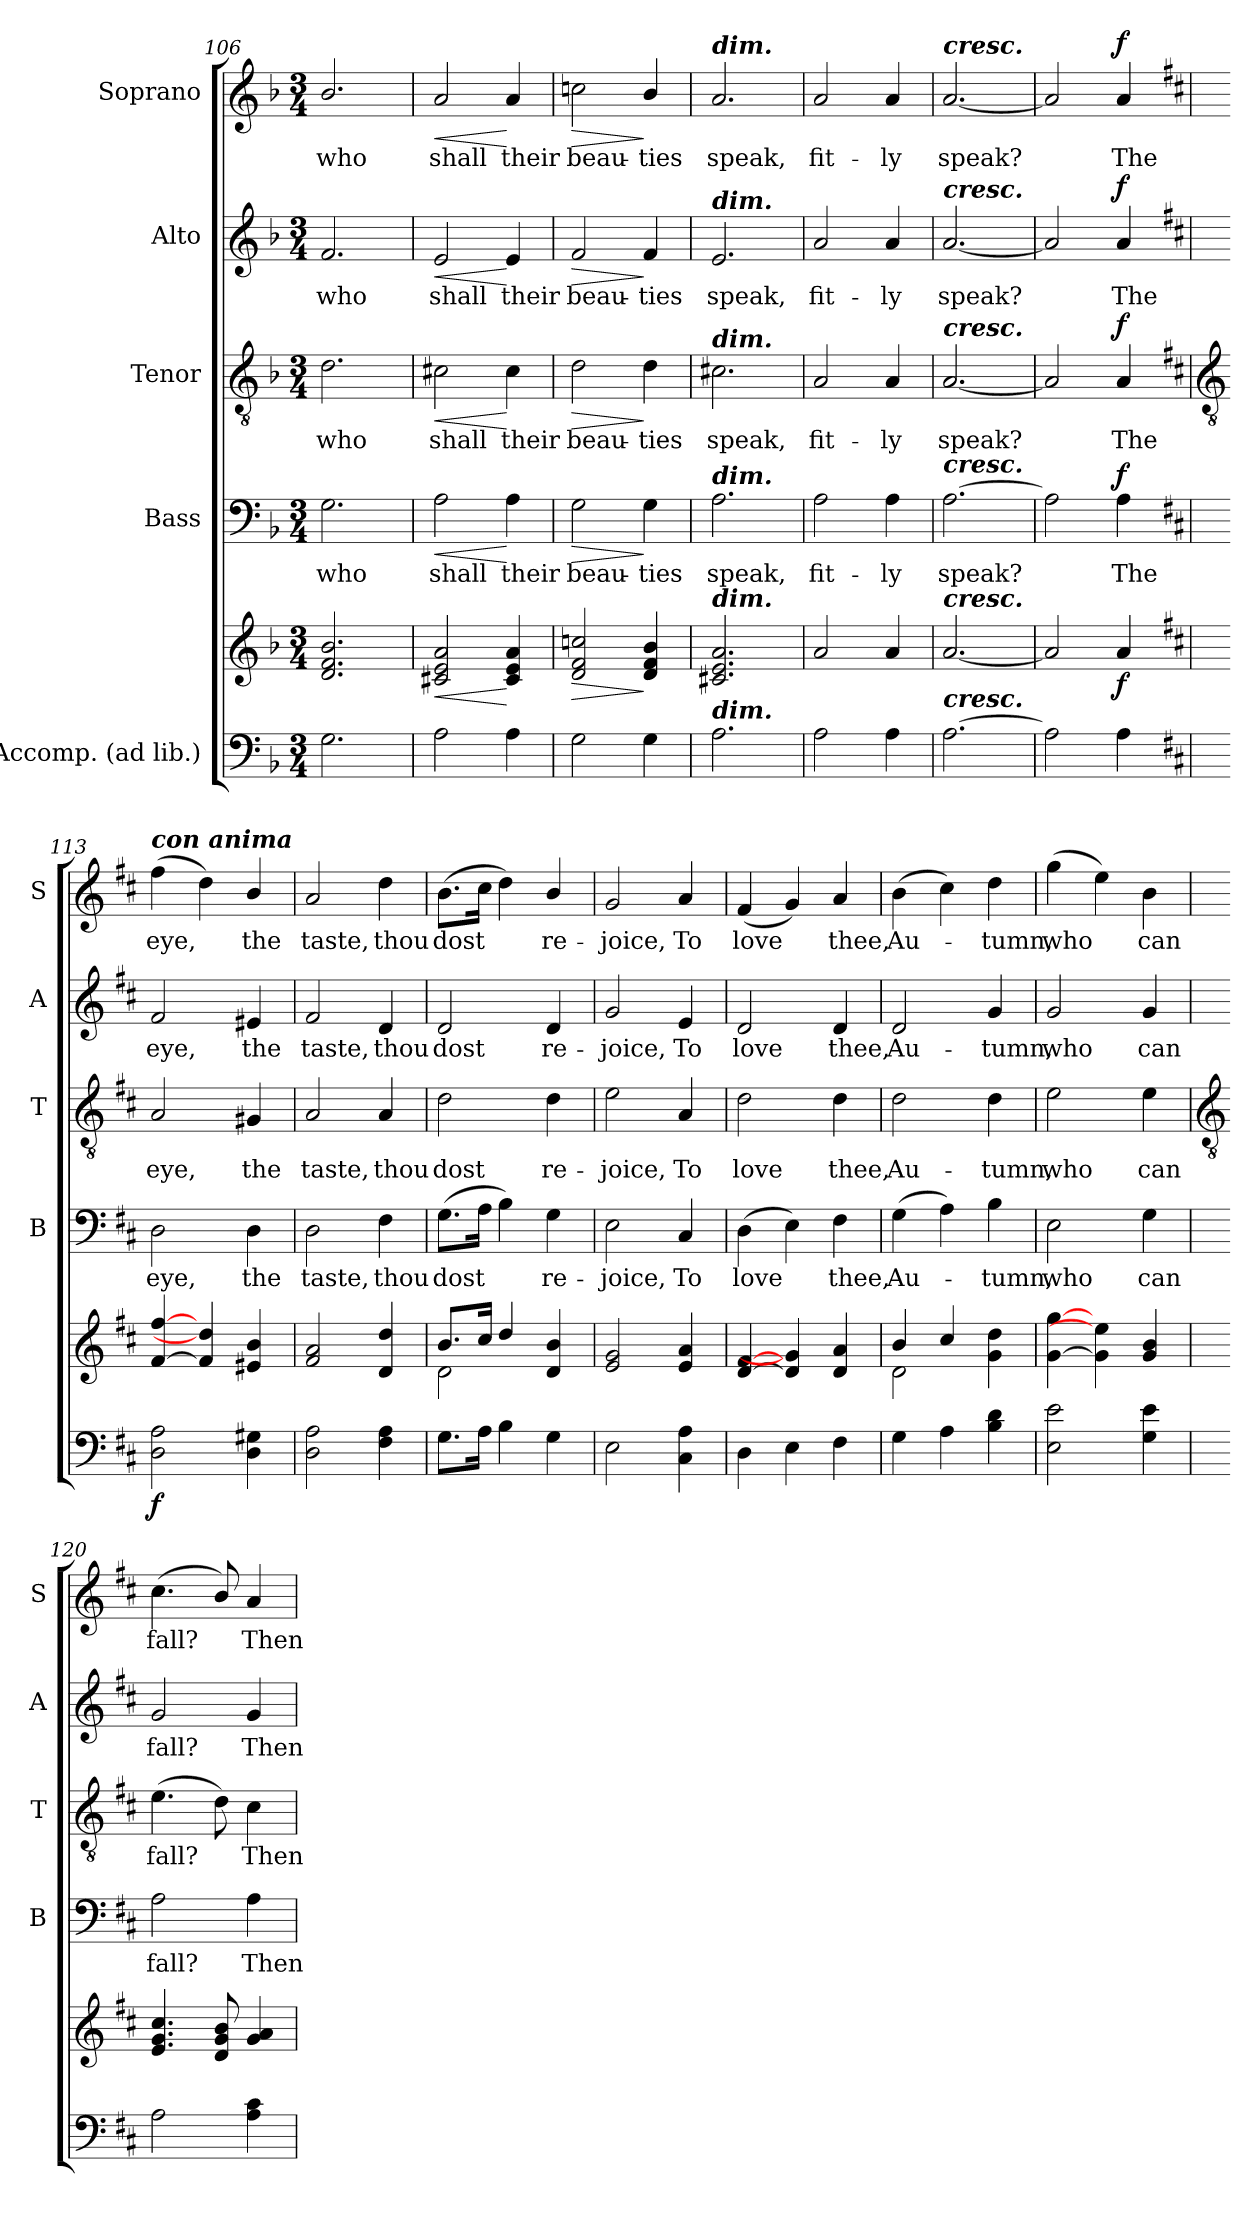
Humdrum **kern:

**kern	**kern	**dynam	**kern	**text	**dynam	**kern	**text	**dynam	**kern	**text	**dynam	**kern	**text	**dynam
*part5	*part5	*part5	*part4	*part4	*part4	*part3	*part3	*part3	*part2	*part2	*part2	*part1	*part1	*part1
*staff6	*staff5	*staff5/6	*staff4	*staff4	*staff4	*staff3	*staff3	*staff3	*staff2	*staff2	*staff2	*staff1	*staff1	*staff1
*I"Accomp. (ad lib.)	*	*	*I"Bass	*	*	*I"Tenor	*	*	*I"Alto	*	*	*I"Soprano	*	*
*	*	*	*I'B	*	*	*I'T	*	*	*I'A	*	*	*I'S	*	*
*clefF4	*clefG2	*	*clefF4	*	*	*clefGv2	*	*	*clefG2	*	*	*clefG2	*	*
*k[b-]	*k[b-]	*	*k[b-]	*	*	*k[b-]	*	*	*k[b-]	*	*	*k[b-]	*	*
*F:	*F:	*	*F:	*	*	*F:	*	*	*F:	*	*	*F:	*	*
*M3/4	*M3/4	*	*M3/4	*	*	*M3/4	*	*	*M3/4	*	*	*M3/4	*	*
=106	=106	=106	=106	=106	=106	=106	=106	=106	=106	=106	=106	=106	=106	=106
!	!	!	!	!LO:LY:b	!	!	!LO:LY:b	!	!	!LO:LY:b	!	!	!LO:LY:b	!
2.G	2.d/ 2.f/ 2.b-/	.	2.G	who	.	2.d	who	.	2.f	who	.	2.b-/	who	.
=107	=107	=107	=107	=107	=107	=107	=107	=107	=107	=107	=107	=107	=107	=107
!	!	!LO:HP:b	!	!LO:LY:b	!LO:HP:b	!	!LO:LY:b	!LO:HP:b	!	!LO:LY:b	!LO:HP:b	!	!LO:LY:b	!LO:HP:b
2A	2c#X 2e 2a	<	2A	shall	<	2c#X	shall	<	2e	shall	<	2a	shall	<
!	!	!	!	!LO:LY:b	!	!	!LO:LY:b	!	!	!LO:LY:b	!	!	!LO:LY:b	!
4A	4c# 4e 4a	[	4A	their	[	4c#	their	[	4e	their	[	4a	their	[
=108	=108	=108	=108	=108	=108	=108	=108	=108	=108	=108	=108	=108	=108	=108
!	!	!LO:HP:b	!	!LO:LY:b	!LO:HP:b	!	!LO:LY:b	!LO:HP:b	!	!LO:LY:b	!LO:HP:b	!	!LO:LY:b	!LO:HP:b
2G	2d 2f 2ccn	>	2G	beau-	>	2d	beau-	>	2f	beau-	>	2ccn	beau-	>
!	!	!	!	!LO:LY:b	!	!	!LO:LY:b	!	!	!LO:LY:b	!	!	!LO:LY:b	!
4G	4d/ 4f/ 4b-/	]	4G	-ties	]	4d	-ties	]	4f	-ties	]	4b-/	-ties	]
=109	=109	=109	=109	=109	=109	=109	=109	=109	=109	=109	=109	=109	=109	=109
!	!	!	!	!	!	!	!	!	!	!	!	!LO:TX:a:Bi:t=dim.	!	!
!	!	!	!	!	!	!	!	!	!LO:TX:a:Bi:t=dim.	!	!	!	!	!
!	!	!	!	!	!	!LO:TX:a:Bi:t=dim.	!	!	!	!	!	!	!	!
!	!	!	!LO:TX:a:Bi:t=dim.	!	!	!	!	!	!	!	!	!	!	!
!	!LO:TX:a:Bi:t=dim.	!	!	!	!	!	!	!	!	!	!	!	!	!
!LO:TX:a:Bi:t=dim.	!	!	!	!	!	!	!	!	!	!	!	!	!	!
!	!	!	!	!LO:LY:b	!	!	!LO:LY:b	!	!	!LO:LY:b	!	!	!LO:LY:b	!
2.A	2.c#X 2.e 2.a	.	2.A	speak,	.	2.c#X	speak,	.	2.e	speak,	.	2.a	speak,	.
=110	=110	=110	=110	=110	=110	=110	=110	=110	=110	=110	=110	=110	=110	=110
!	!	!	!	!LO:LY:b	!	!	!LO:LY:b	!	!	!LO:LY:b	!	!	!LO:LY:b	!
2A	2a	.	2A	fit-	.	2A	fit-	.	2a	fit-	.	2a	fit-	.
!	!	!	!	!LO:LY:b	!	!	!LO:LY:b	!	!	!LO:LY:b	!	!	!LO:LY:b	!
4A	4a	.	4A	-ly	.	4A	-ly	.	4a	-ly	.	4a	-ly	.
=111	=111	=111	=111	=111	=111	=111	=111	=111	=111	=111	=111	=111	=111	=111
!	!	!	!	!	!	!	!	!	!	!	!	!LO:TX:a:Bi:t=cresc.	!	!
!	!	!	!	!	!	!	!	!	!LO:TX:a:Bi:t=cresc.	!	!	!	!	!
!	!	!	!	!	!	!LO:TX:a:Bi:t=cresc.	!	!	!	!	!	!	!	!
!	!	!	!LO:TX:a:Bi:t=cresc.	!	!	!	!	!	!	!	!	!	!	!
!	!LO:TX:a:Bi:t=cresc.	!	!	!	!	!	!	!	!	!	!	!	!	!
!LO:TX:a:Bi:t=cresc.	!	!	!	!	!	!	!	!	!	!	!	!	!	!
!	!	!	!	!LO:LY:b	!	!	!LO:LY:b	!	!	!LO:LY:b	!	!	!LO:LY:b	!
[2.A	[2.a	.	[2.A	speak?	.	[2.A	speak?	.	[2.a	speak?	.	[2.a	speak?	.
=112	=112	=112	=112	=112	=112	=112	=112	=112	=112	=112	=112	=112	=112	=112
2A]	2a]	.	2A]	.	.	2A]	.	.	2a]	.	.	2a]	.	.
!	!	!LO:DY:b	!	!LO:LY:b	!LO:DY:b	!	!LO:LY:b	!LO:DY:b	!	!LO:LY:b	!LO:DY:b	!	!LO:LY:b	!LO:DY:b
4A	4a	f	4A	The	f	4A	The	f	4a	The	f	4a	The	f
*k[f#c#]	*k[f#c#]	*	*k[f#c#]	*	*	*k[f#c#]	*	*	*k[f#c#]	*	*	*k[f#c#]	*	*
*D:	*D:	*	*D:	*	*	*D:	*	*	*D:	*	*	*D:	*	*
!!LO:LB:g=z
=113	=113	=113	=113	=113	=113	=113	=113	=113	=113	=113	=113	=113	=113	=113
*	*	*	*	*	*	*clefGv2	*	*	*	*	*	*	*	*
*	*	*	*	*	*	*	*	*	*	*	*	*MM126	*	*
*	*^	*	*	*	*	*	*	*	*	*	*	*	*	*
!	!	!	!	!	!	!	!	!	!	!	!	!	!LO:TX:a:Bi:t=con anima	!	!
!	!	!LO:N:vis=1	!LO:DY:b=2	!	!LO:LY:b	!	!	!LO:LY:b	!	!	!LO:LY:b	!	!	!LO:LY:b	!
2D 2A	[4f# [4ff#	2.ryy	f	2D	eye,	.	2A	eye,	.	2f#	eye,	.	(>4ff#	eye,	.
.	4f#] 4dd]	.	.	.	.	.	.	.	.	.	.	.	4dd)	.	.
!	!	!	!	!	!LO:LY:b	!	!	!LO:LY:b	!	!	!LO:LY:b	!	!	!LO:LY:b	!
4D 4G#X	4e#X/ 4b/	.	.	4D	the	.	4G#X	the	.	4e#X	the	.	4b/	the	.
=114	=114	=114	=114	=114	=114	=114	=114	=114	=114	=114	=114	=114	=114	=114	=114
!	!	!LO:N:vis=1	!	!	!LO:LY:b	!	!	!LO:LY:b	!	!	!LO:LY:b	!	!	!LO:LY:b	!
2D 2A	2f# 2a	2.ryy	.	2D	taste,	.	2A	taste,	.	2f#	taste,	.	2a	taste,	.
!	!	!	!	!	!LO:LY:b	!	!	!LO:LY:b	!	!	!LO:LY:b	!	!	!LO:LY:b	!
4F# 4A	4d 4dd	.	.	4F#	thou	.	4A	thou	.	4d	thou	.	4dd	thou	.
=115	=115	=115	=115	=115	=115	=115	=115	=115	=115	=115	=115	=115	=115	=115	=115
!	!	!	!	!	!LO:LY:b	!	!	!LO:LY:b	!	!	!LO:LY:b	!	!	!LO:LY:b	!
8.GL	8.b/L	2d\	.	(>8.GL	dost	.	2d	dost	.	2d	dost	.	(>8.bL	dost	.
16AJ	16cc#/J	.	.	16AJ	.	.	.	.	.	.	.	.	16cc#J	.	.
4B	4dd/	.	.	4B)	.	.	.	.	.	.	.	.	4dd)	.	.
!	!	!	!	!	!LO:LY:b	!	!	!LO:LY:b	!	!	!LO:LY:b	!	!	!LO:LY:b	!
4G	4d/ 4b/	4ryy	.	4G	re-	.	4d	re-	.	4d	re-	.	4b/	re-	.
=116	=116	=116	=116	=116	=116	=116	=116	=116	=116	=116	=116	=116	=116	=116	=116
!	!	!LO:N:vis=1	!	!	!LO:LY:b	!	!	!LO:LY:b	!	!	!LO:LY:b	!	!	!LO:LY:b	!
2E	2e 2g	2.ryy	.	2E	-joice,	.	2e	-joice,	.	2g	-joice,	.	2g	-joice,	.
!	!	!	!	!	!LO:LY:b	!	!	!LO:LY:b	!	!	!LO:LY:b	!	!	!LO:LY:b	!
4C# 4A	4e 4a	.	.	4C#	To	.	4A	To	.	4e	To	.	4a	To	.
=117	=117	=117	=117	=117	=117	=117	=117	=117	=117	=117	=117	=117	=117	=117	=117
!	!	!LO:N:vis=1	!	!	!LO:LY:b	!	!	!LO:LY:b	!	!	!LO:LY:b	!	!	!LO:LY:b	!
4D	[4d [4f#	2.ryy	.	(>4D	love	.	2d	love	.	2d	love	.	(<4f#	love	.
4E	4d] 4g]	.	.	4E)	.	.	.	.	.	.	.	.	4g)	.	.
!	!	!	!	!	!LO:LY:b	!	!	!LO:LY:b	!	!	!LO:LY:b	!	!	!LO:LY:b	!
4F#	4d 4a	.	.	4F#	thee,	.	4d	thee,	.	4d	thee,	.	4a	thee,	.
=118	=118	=118	=118	=118	=118	=118	=118	=118	=118	=118	=118	=118	=118	=118	=118
!	!	!	!	!	!LO:LY:b	!	!	!LO:LY:b	!	!	!LO:LY:b	!	!	!LO:LY:b	!
4G	4b/	2d\	.	(>4G	Au-	.	2d	Au-	.	2d	Au-	.	(>4b	Au-	.
4A	4cc#/	.	.	4A)	.	.	.	.	.	.	.	.	4cc#)	.	.
!	!	!	!	!	!LO:LY:b	!	!	!LO:LY:b	!	!	!LO:LY:b	!	!	!LO:LY:b	!
4B 4d	4g 4dd	4ryy	.	4B	tumn,	.	4d	-tumn,	.	4g	-tumn,	.	4dd	tumn,	.
=119	=119	=119	=119	=119	=119	=119	=119	=119	=119	=119	=119	=119	=119	=119	=119
!	!	!	!	!	!LO:LY:b	!	!	!LO:LY:b	!	!	!LO:LY:b	!	!	!LO:LY:b	!
2E 2e	[4g\ [4gg\	2.ryy	.	2E	who	.	2e	who	.	2g	who	.	(>4gg	who	.
.	4g\] 4ee\]	.	.	.	.	.	.	.	.	.	.	.	4ee)	.	.
!	!	!	!	!	!LO:LY:b	!	!	!LO:LY:b	!	!	!LO:LY:b	!	!	!LO:LY:b	!
4G 4e	4g 4b	.	.	4G	can	.	4e	can	.	4g	can	.	4b	can	.
!!LO:LB:g=z
=120	=120	=120	=120	=120	=120	=120	=120	=120	=120	=120	=120	=120	=120	=120	=120
*	*	*	*	*	*	*	*clefGv2	*	*	*	*	*	*	*	*
!	!	!	!	!	!LO:LY:b	!	!	!LO:LY:b	!	!	!LO:LY:b	!	!	!LO:LY:b	!
2A	4.e/ 4.g/ 4.cc#/	2.ryy	.	2A	fall?	.	(>4.e	fall?	.	2g	fall?	.	(<4.cc#	fall?	.
.	8d/ 8g/ 8b/	.	.	.	.	.	8d)	.	.	.	.	.	8b/)	.	.
!	!	!	!	!	!LO:LY:b	!	!	!LO:LY:b	!	!	!LO:LY:b	!	!	!LO:LY:b	!
4A 4c#	4g 4a	.	.	4A	Then	.	4c#	Then	.	4g	Then	.	4a	Then	.
*	*v	*v	*	*	*	*	*	*	*	*	*	*	*	*	*
=	=	=	=	=	=	=	=	=	=	=	=	=	=	=
*-	*-	*-	*-	*-	*-	*-	*-	*-	*-	*-	*-	*-	*-	*-
